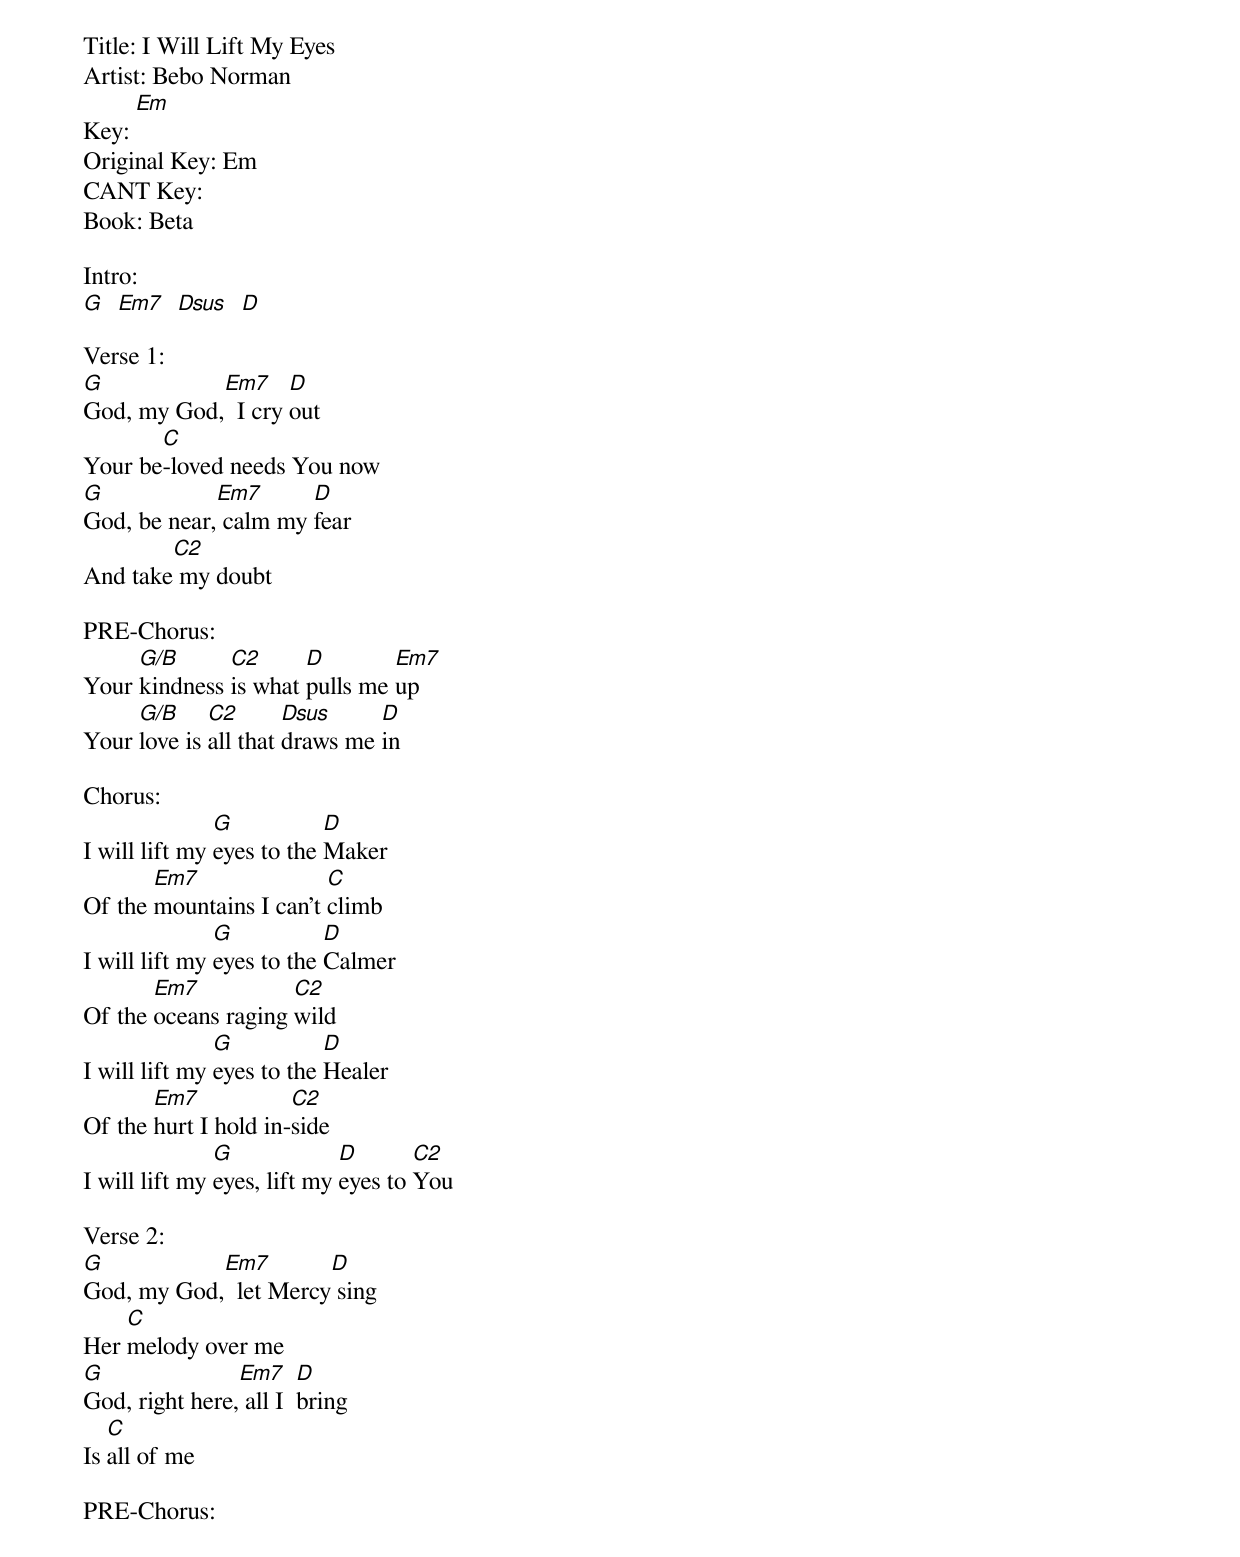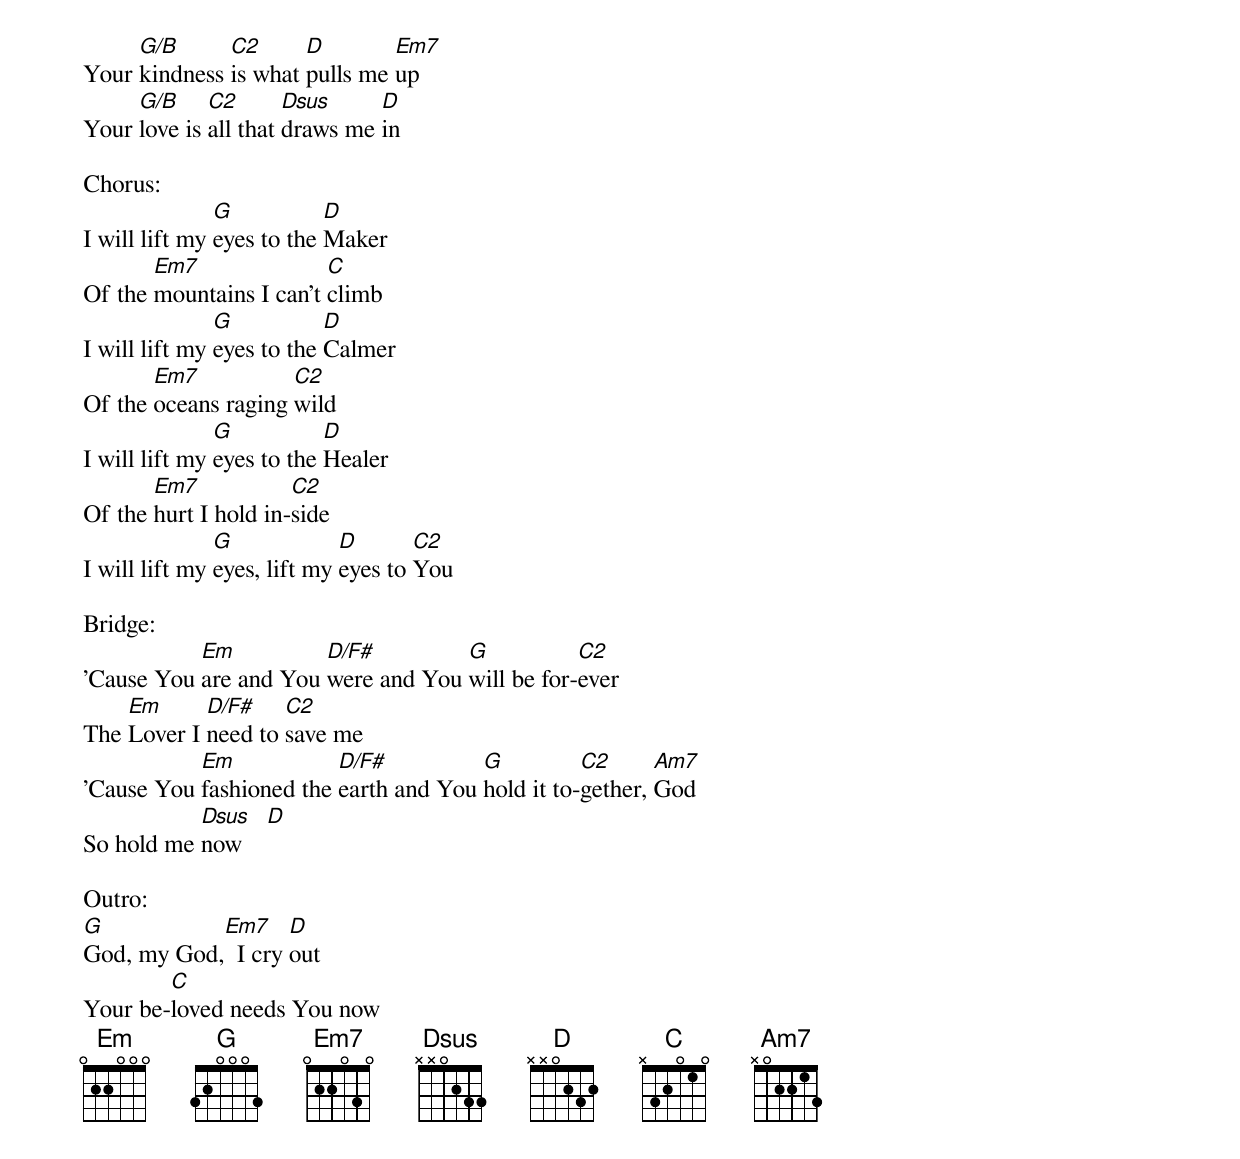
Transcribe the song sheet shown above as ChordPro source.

Title: I Will Lift My Eyes
Artist: Bebo Norman
Key: [Em]
Original Key: Em
CANT Key:
Book: Beta

Intro:
[G]  [Em7]  [Dsus]  [D]

Verse 1:
[G]God, my God,[Em7]  I cry [D]out
Your be[C]-loved needs You now
[G]God, be near,[Em7] calm my [D]fear
And take[C2] my doubt

PRE-Chorus:
Your [G/B]kindness [C2]is what [D]pulls me [Em7]up
Your [G/B]love is [C2]all that [Dsus]draws me [D]in

Chorus:
I will lift my [G]eyes to the [D]Maker
Of the [Em7]mountains I can’t [C]climb
I will lift my [G]eyes to the [D]Calmer
Of the [Em7]oceans raging [C2]wild
I will lift my [G]eyes to the [D]Healer
Of the [Em7]hurt I hold in-[C2]side
I will lift my [G]eyes, lift my [D]eyes to [C2]You

Verse 2:
[G]God, my God,[Em7]  let Mercy[D] sing
Her [C]melody over me
[G]God, right here,[Em7] all I  [D]bring
Is [C]all of me

PRE-Chorus:
Your [G/B]kindness [C2]is what [D]pulls me [Em7]up
Your [G/B]love is [C2]all that [Dsus]draws me [D]in

Chorus:
I will lift my [G]eyes to the [D]Maker
Of the [Em7]mountains I can’t [C]climb
I will lift my [G]eyes to the [D]Calmer
Of the [Em7]oceans raging [C2]wild
I will lift my [G]eyes to the [D]Healer
Of the [Em7]hurt I hold in-[C2]side
I will lift my [G]eyes, lift my [D]eyes to [C2]You

Bridge:
'Cause You [Em]are and You [D/F#]were and You [G]will be for-[C2]ever
The [Em]Lover I [D/F#]need to [C2]save me
'Cause You [Em]fashioned the [D/F#]earth and You [G]hold it to-[C2]gether, [Am7]God
So hold me [Dsus]now    [D]

Outro:
[G]God, my God,[Em7]  I cry [D]out
Your be-[C]loved needs You now
